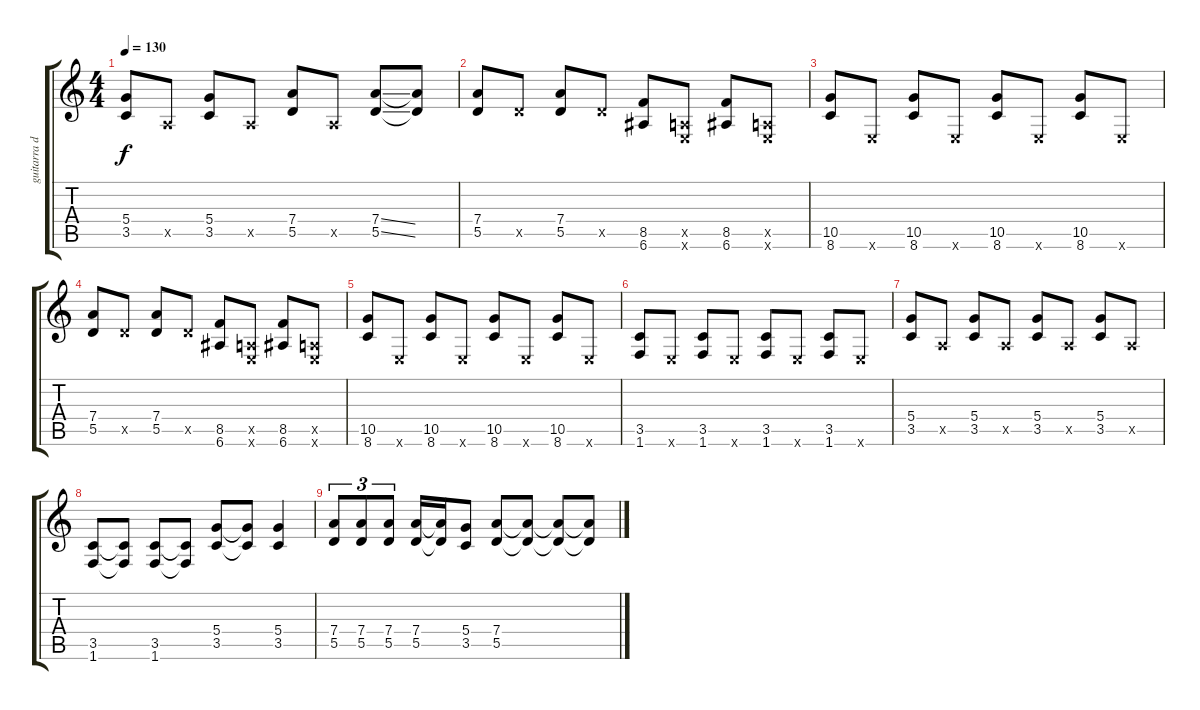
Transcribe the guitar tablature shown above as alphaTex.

\track ("guitarra dist." "guitarra d") {instrument distortionguitar}
\staff {score tabs}
\tuning (E4 B3 G3 D3 A2 E2) {hide}
\ts (4 4)
\tempo 130
\clef g2
\ks c
(5.4 3.5).8{dy f} 0.5{x}.8 (5.4 3.5).8 0.5{x}.8 (7.4 5.5).8 0.5{x}.8 (7.4{ss} 5.5{ss}).8 (7.4{t} 5.5{t}).8 |
(7.4 5.5).8 5.5{x}.8 (7.4 5.5).8 5.5{x}.8 (8.5 6.6).8 (0.5{x} 0.6{x}).8 (8.5 6.6).8 (0.5{x} 0.6{x}).8 |
(10.5 8.6).8 0.6{x}.8 (10.5 8.6).8 0.6{x}.8 (10.5 8.6).8 0.6{x}.8 (10.5 8.6).8 0.6{x}.8 |
(7.4 5.5).8 5.5{x}.8 (7.4 5.5).8 5.5{x}.8 (8.5 6.6).8 (0.5{x} 0.6{x}).8 (8.5 6.6).8 (0.5{x} 0.6{x}).8 |
(10.5 8.6).8 0.6{x}.8 (10.5 8.6).8 0.6{x}.8 (10.5 8.6).8 0.6{x}.8 (10.5 8.6).8 0.6{x}.8 |
(3.5 1.6).8 0.6{x}.8 (3.5 1.6).8 0.6{x}.8 (3.5 1.6).8 0.6{x}.8 (3.5 1.6).8 0.6{x}.8 |
(5.4 3.5).8 0.5{x}.8 (5.4 3.5).8 0.5{x}.8 (5.4 3.5).8 0.5{x}.8 (5.4 3.5).8 0.5{x}.8 |
(3.5 1.6).8 (3.5{t} 1.6{t}).8 (3.5 1.6).8 (3.5{t} 1.6{t}).8 (5.4 3.5).8 (5.4{t} 3.5{t}).8 (5.4 3.5).4 |
(7.4 5.5).8{tu (3 2)} (7.4 5.5).8{tu (3 2)} (7.4 5.5).8{tu (3 2)} (7.4 5.5).16 (7.4{t} 5.5{t}).16 (5.4 3.5).8 (7.4 5.5).8 (7.4{t} 5.5{t}).8 (7.4{t} 5.5{t}).8 (7.4{t} 5.5{t}).8
